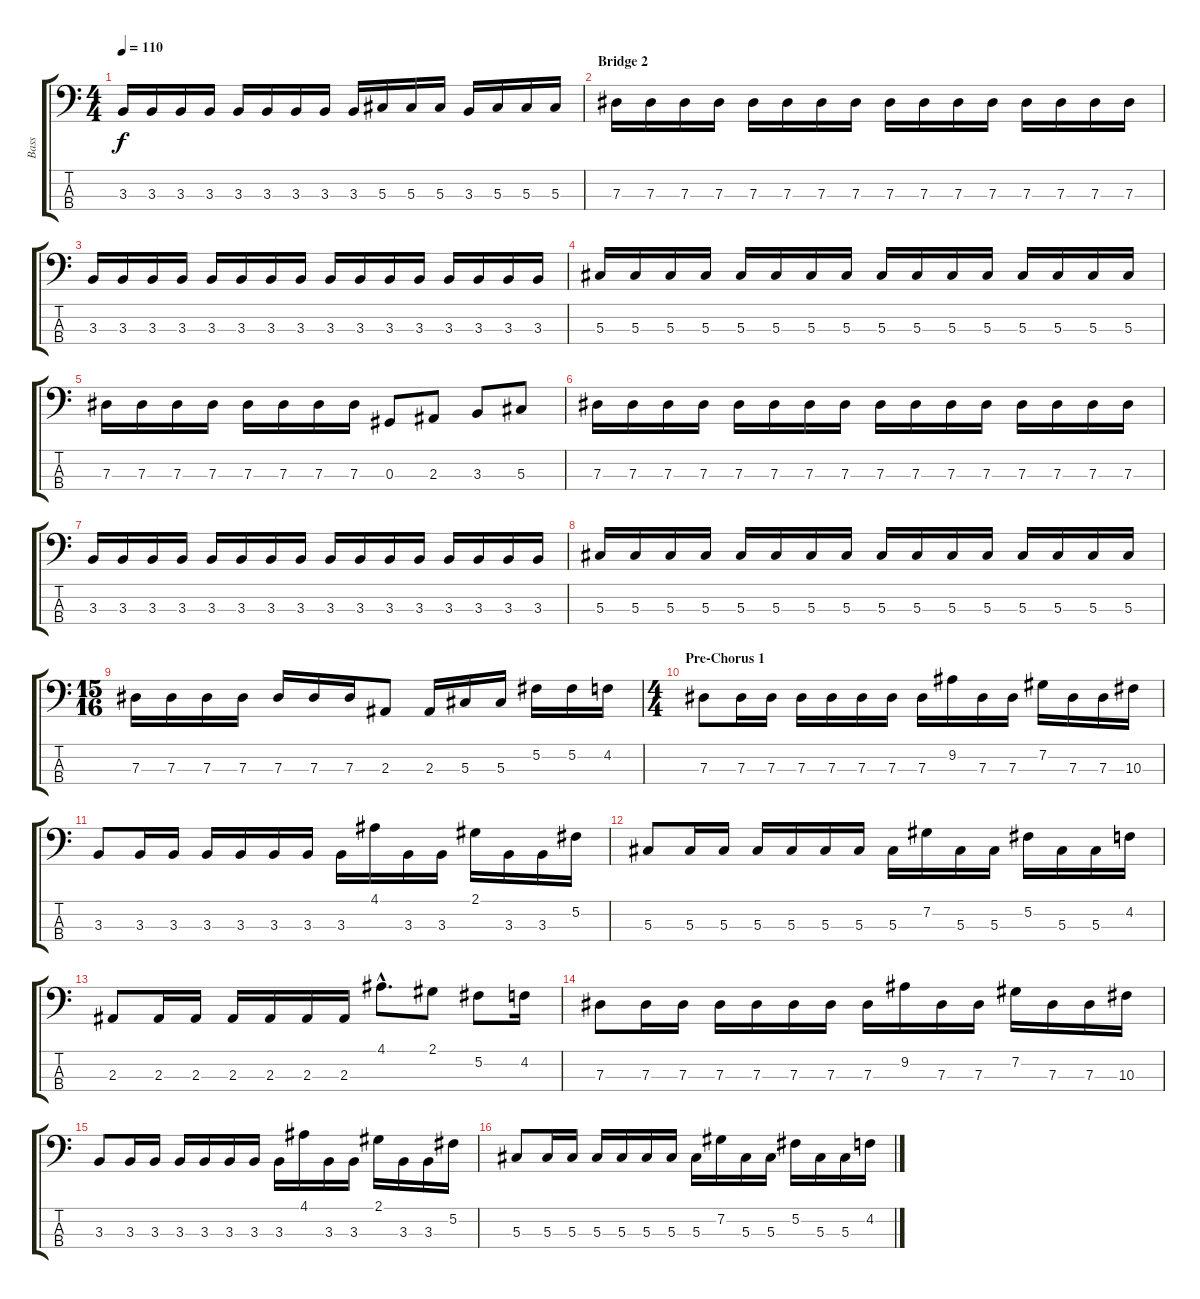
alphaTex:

\track ("Bass" "Bass") {instrument electricbassfinger}
\staff {score tabs}
\tuning (Gb2 Db2 Ab1 Eb1) {hide}
\ts (4 4)
\tempo 110
\clef f4
\ks c
3.3.16{dy f} 3.3.16 3.3.16 3.3.16 3.3.16 3.3.16 3.3.16 3.3.16 3.3.16 5.3.16 5.3.16 5.3.16 3.3.16 5.3.16 5.3.16 5.3.16 |
\section ("" "Bridge 2")
7.3.16 7.3.16 7.3.16 7.3.16 7.3.16 7.3.16 7.3.16 7.3.16 7.3.16 7.3.16 7.3.16 7.3.16 7.3.16 7.3.16 7.3.16 7.3.16 |
3.3.16 3.3.16 3.3.16 3.3.16 3.3.16 3.3.16 3.3.16 3.3.16 3.3.16 3.3.16 3.3.16 3.3.16 3.3.16 3.3.16 3.3.16 3.3.16 |
5.3.16 5.3.16 5.3.16 5.3.16 5.3.16 5.3.16 5.3.16 5.3.16 5.3.16 5.3.16 5.3.16 5.3.16 5.3.16 5.3.16 5.3.16 5.3.16 |
7.3.16 7.3.16 7.3.16 7.3.16 7.3.16 7.3.16 7.3.16 7.3.16 0.3.8 2.3.8 3.3.8 5.3.8 |
7.3.16 7.3.16 7.3.16 7.3.16 7.3.16 7.3.16 7.3.16 7.3.16 7.3.16 7.3.16 7.3.16 7.3.16 7.3.16 7.3.16 7.3.16 7.3.16 |
3.3.16 3.3.16 3.3.16 3.3.16 3.3.16 3.3.16 3.3.16 3.3.16 3.3.16 3.3.16 3.3.16 3.3.16 3.3.16 3.3.16 3.3.16 3.3.16 |
5.3.16 5.3.16 5.3.16 5.3.16 5.3.16 5.3.16 5.3.16 5.3.16 5.3.16 5.3.16 5.3.16 5.3.16 5.3.16 5.3.16 5.3.16 5.3.16 |
\ts (15 16)
7.3.16 7.3.16 7.3.16 7.3.16 7.3.16 7.3.16 7.3.16 2.3.8 2.3.16 5.3.16 5.3.16 5.2.16 5.2.16 4.2.16 |
\ts (4 4)
\section ("" "Pre-Chorus 1")
7.3.8 7.3.16 7.3.16 7.3.16 7.3.16 7.3.16 7.3.16 7.3.16 9.2.16 7.3.16 7.3.16 7.2.16 7.3.16 7.3.16 10.3.16 |
3.3.8 3.3.16 3.3.16 3.3.16 3.3.16 3.3.16 3.3.16 3.3.16 4.1.16 3.3.16 3.3.16 2.1.16 3.3.16 3.3.16 5.2.16 |
5.3.8 5.3.16 5.3.16 5.3.16 5.3.16 5.3.16 5.3.16 5.3.16 7.2.16 5.3.16 5.3.16 5.2.16 5.3.16 5.3.16 4.2.16 |
2.3.8 2.3.16 2.3.16 2.3.16 2.3.16 2.3.16 2.3.16 4.1{hac}.8{d} 2.1.8 5.2.8 4.2.16 |
7.3.8 7.3.16 7.3.16 7.3.16 7.3.16 7.3.16 7.3.16 7.3.16 9.2.16 7.3.16 7.3.16 7.2.16 7.3.16 7.3.16 10.3.16 |
3.3.8 3.3.16 3.3.16 3.3.16 3.3.16 3.3.16 3.3.16 3.3.16 4.1.16 3.3.16 3.3.16 2.1.16 3.3.16 3.3.16 5.2.16 |
5.3.8 5.3.16 5.3.16 5.3.16 5.3.16 5.3.16 5.3.16 5.3.16 7.2.16 5.3.16 5.3.16 5.2.16 5.3.16 5.3.16 4.2.16
